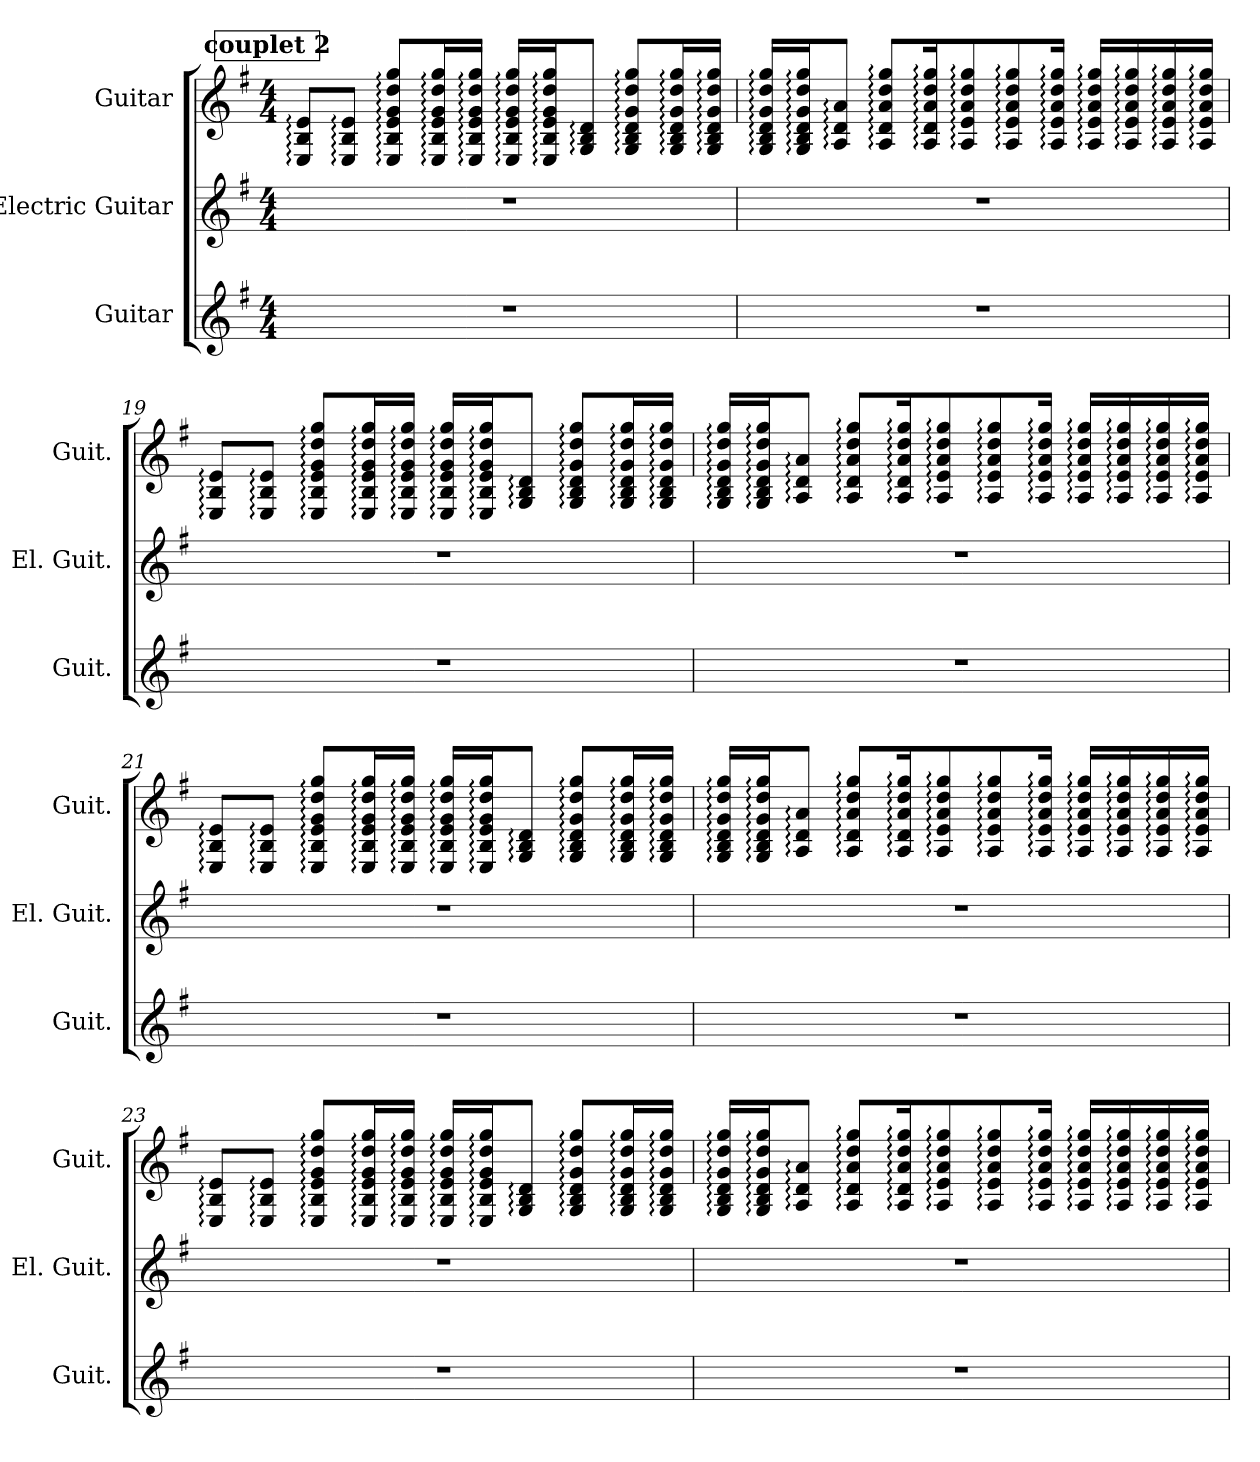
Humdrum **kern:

**kern	**kern	**kern
*part3	*part2	*part1
*staff3	*staff2	*staff1
*I"Guitar	*I"Electric Guitar	*I"Guitar
*I'Guit.	*I'El. Guit.	*I'Guit.
!!LO:LB:g=z
*clefG2	*clefG2	*clefG2
*ITrd7c12	*ITrd7c12	*ITrd7c12
*k[f#]	*k[f#]	*k[f#]
*M4/4	*M4/4	*M4/4
!!LO:REH:place=s1:a:B:fs=14:t=couplet 2
=17	=17	=17
1r	1r	8EE/: 8BB/: 8E/:L
.	.	8EE/: 8BB/: 8E/:J
.	.	8EE/: 8BB/: 8E/: 8G/: 8d/: 8g/:L
.	.	16EE/: 16BB/: 16E/: 16G/: 16d/: 16g/:L
.	.	16EE/: 16BB/: 16E/: 16G/: 16d/: 16g/:JJ
.	.	16EE/: 16BB/: 16E/: 16G/: 16d/: 16g/:LL
.	.	16EE/: 16BB/: 16E/: 16G/: 16d/: 16g/:J
.	.	8GG/: 8BB/: 8D/:J
.	.	8GG/: 8BB/: 8D/: 8G/: 8d/: 8g/:L
.	.	16GG/: 16BB/: 16D/: 16G/: 16d/: 16g/:L
.	.	16GG/: 16BB/: 16D/: 16G/: 16d/: 16g/:JJ
=18	=18	=18
1r	1r	16GG/: 16BB/: 16D/: 16G/: 16d/: 16g/:LL
.	.	16GG/: 16BB/: 16D/: 16G/: 16d/: 16g/:J
.	.	8AA/: 8D/: 8A/:J
.	.	8AA/: 8D/: 8A/: 8d/: 8g/:L
.	.	16AA/: 16D/: 16A/: 16d/: 16g/:K
.	.	8AA/: 8E/: 8A/: 8d/: 8g/:
.	.	8AA/: 8E/: 8A/: 8d/: 8g/:
.	.	16AA/: 16E/: 16A/: 16d/: 16g/:Jk
.	.	16AA/: 16E/: 16A/: 16d/: 16g/:LL
.	.	16AA/: 16E/: 16A/: 16d/: 16g/:
.	.	16AA/: 16E/: 16A/: 16d/: 16g/:
.	.	16AA/: 16E/: 16A/: 16d/: 16g/:JJ
!!LO:LB:g=z
=19	=19	=19
1r	1r	8EE/: 8BB/: 8E/:L
.	.	8EE/: 8BB/: 8E/:J
.	.	8EE/: 8BB/: 8E/: 8G/: 8d/: 8g/:L
.	.	16EE/: 16BB/: 16E/: 16G/: 16d/: 16g/:L
.	.	16EE/: 16BB/: 16E/: 16G/: 16d/: 16g/:JJ
.	.	16EE/: 16BB/: 16E/: 16G/: 16d/: 16g/:LL
.	.	16EE/: 16BB/: 16E/: 16G/: 16d/: 16g/:J
.	.	8GG/: 8BB/: 8D/:J
.	.	8GG/: 8BB/: 8D/: 8G/: 8d/: 8g/:L
.	.	16GG/: 16BB/: 16D/: 16G/: 16d/: 16g/:L
.	.	16GG/: 16BB/: 16D/: 16G/: 16d/: 16g/:JJ
=20	=20	=20
1r	1r	16GG/: 16BB/: 16D/: 16G/: 16d/: 16g/:LL
.	.	16GG/: 16BB/: 16D/: 16G/: 16d/: 16g/:J
.	.	8AA/: 8D/: 8A/:J
.	.	8AA/: 8D/: 8A/: 8d/: 8g/:L
.	.	16AA/: 16D/: 16A/: 16d/: 16g/:K
.	.	8AA/: 8E/: 8A/: 8d/: 8g/:
.	.	8AA/: 8E/: 8A/: 8d/: 8g/:
.	.	16AA/: 16E/: 16A/: 16d/: 16g/:Jk
.	.	16AA/: 16E/: 16A/: 16d/: 16g/:LL
.	.	16AA/: 16E/: 16A/: 16d/: 16g/:
.	.	16AA/: 16E/: 16A/: 16d/: 16g/:
.	.	16AA/: 16E/: 16A/: 16d/: 16g/:JJ
!!LO:PB:g=z
=21	=21	=21
1r	1r	8EE/: 8BB/: 8E/:L
.	.	8EE/: 8BB/: 8E/:J
.	.	8EE/: 8BB/: 8E/: 8G/: 8d/: 8g/:L
.	.	16EE/: 16BB/: 16E/: 16G/: 16d/: 16g/:L
.	.	16EE/: 16BB/: 16E/: 16G/: 16d/: 16g/:JJ
.	.	16EE/: 16BB/: 16E/: 16G/: 16d/: 16g/:LL
.	.	16EE/: 16BB/: 16E/: 16G/: 16d/: 16g/:J
.	.	8GG/: 8BB/: 8D/:J
.	.	8GG/: 8BB/: 8D/: 8G/: 8d/: 8g/:L
.	.	16GG/: 16BB/: 16D/: 16G/: 16d/: 16g/:L
.	.	16GG/: 16BB/: 16D/: 16G/: 16d/: 16g/:JJ
=22	=22	=22
1r	1r	16GG/: 16BB/: 16D/: 16G/: 16d/: 16g/:LL
.	.	16GG/: 16BB/: 16D/: 16G/: 16d/: 16g/:J
.	.	8AA/: 8D/: 8A/:J
.	.	8AA/: 8D/: 8A/: 8d/: 8g/:L
.	.	16AA/: 16D/: 16A/: 16d/: 16g/:K
.	.	8AA/: 8E/: 8A/: 8d/: 8g/:
.	.	8AA/: 8E/: 8A/: 8d/: 8g/:
.	.	16AA/: 16E/: 16A/: 16d/: 16g/:Jk
.	.	16AA/: 16E/: 16A/: 16d/: 16g/:LL
.	.	16AA/: 16E/: 16A/: 16d/: 16g/:
.	.	16AA/: 16E/: 16A/: 16d/: 16g/:
.	.	16AA/: 16E/: 16A/: 16d/: 16g/:JJ
!!LO:LB:g=z
=23	=23	=23
1r	1r	8EE/: 8BB/: 8E/:L
.	.	8EE/: 8BB/: 8E/:J
.	.	8EE/: 8BB/: 8E/: 8G/: 8d/: 8g/:L
.	.	16EE/: 16BB/: 16E/: 16G/: 16d/: 16g/:L
.	.	16EE/: 16BB/: 16E/: 16G/: 16d/: 16g/:JJ
.	.	16EE/: 16BB/: 16E/: 16G/: 16d/: 16g/:LL
.	.	16EE/: 16BB/: 16E/: 16G/: 16d/: 16g/:J
.	.	8GG/: 8BB/: 8D/:J
.	.	8GG/: 8BB/: 8D/: 8G/: 8d/: 8g/:L
.	.	16GG/: 16BB/: 16D/: 16G/: 16d/: 16g/:L
.	.	16GG/: 16BB/: 16D/: 16G/: 16d/: 16g/:JJ
=24	=24	=24
1r	1r	16GG/: 16BB/: 16D/: 16G/: 16d/: 16g/:LL
.	.	16GG/: 16BB/: 16D/: 16G/: 16d/: 16g/:J
.	.	8AA/: 8D/: 8A/:J
.	.	8AA/: 8D/: 8A/: 8d/: 8g/:L
.	.	16AA/: 16D/: 16A/: 16d/: 16g/:K
.	.	8AA/: 8E/: 8A/: 8d/: 8g/:
.	.	8AA/: 8E/: 8A/: 8d/: 8g/:
.	.	16AA/: 16E/: 16A/: 16d/: 16g/:Jk
.	.	16AA/: 16E/: 16A/: 16d/: 16g/:LL
.	.	16AA/: 16E/: 16A/: 16d/: 16g/:
.	.	16AA/: 16E/: 16A/: 16d/: 16g/:
.	.	16AA/: 16E/: 16A/: 16d/: 16g/:JJ
=	=	=
*-	*-	*-
